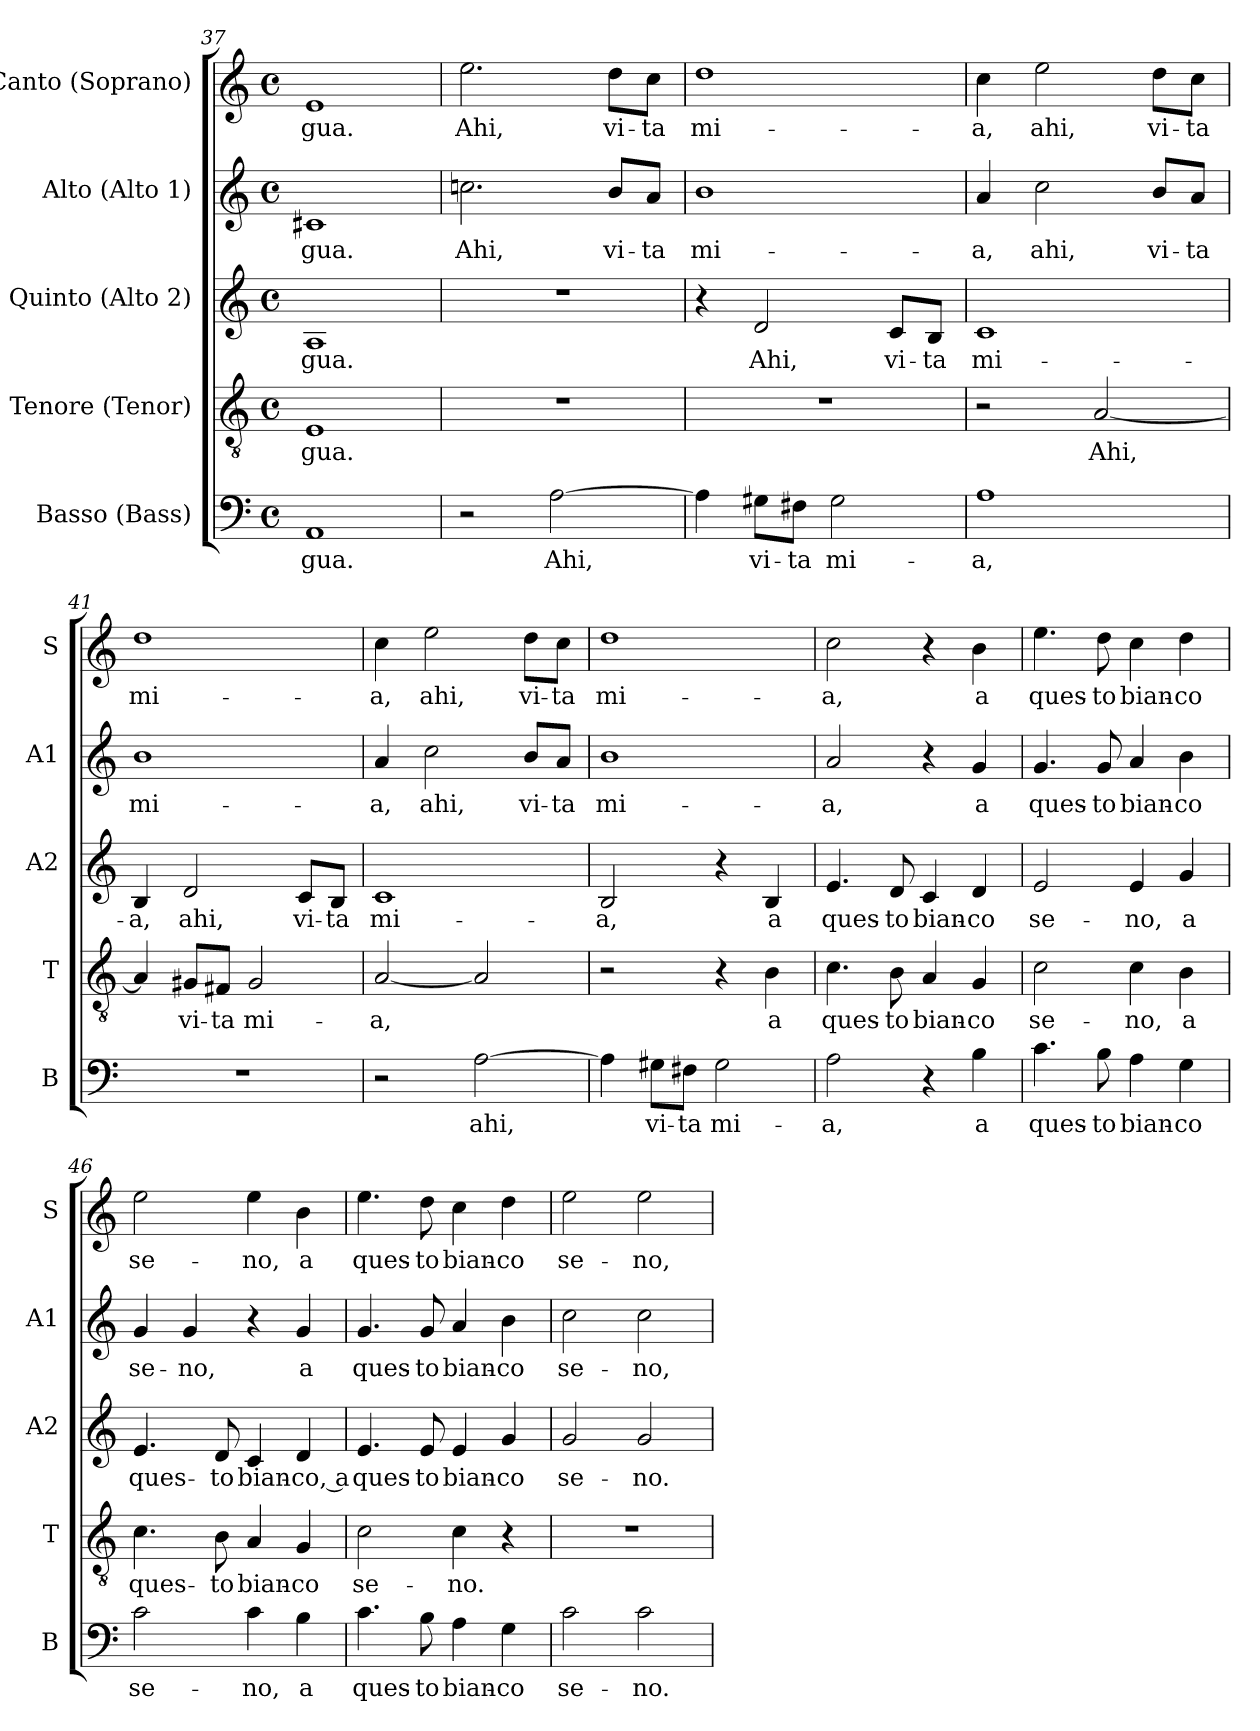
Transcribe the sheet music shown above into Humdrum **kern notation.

**kern	**text	**kern	**text	**kern	**text	**kern	**text	**kern	**text
*part5	*part5	*part4	*part4	*part3	*part3	*part2	*part2	*part1	*part1
*staff5	*staff5	*staff4	*staff4	*staff3	*staff3	*staff2	*staff2	*staff1	*staff1
*I"Basso (Bass)	*	*I"Tenore (Tenor)	*	*I"Quinto (Alto 2)	*	*I"Alto (Alto 1)	*	*I"Canto (Soprano)	*
*I'B	*	*I'T	*	*I'A2	*	*I'A1	*	*I'S	*
*clefF4	*	*clefGv2	*	*clefG2	*	*clefG2	*	*clefG2	*
*k[]	*	*k[]	*	*k[]	*	*k[]	*	*k[]	*
*M4/4	*	*M4/4	*	*M4/4	*	*M4/4	*	*M4/4	*
*met(c)	*	*met(c)	*	*met(c)	*	*met(c)	*	*met(c)	*
=37	=37	=37	=37	=37	=37	=37	=37	=37	=37
!	!LO:LY:b	!	!LO:LY:b	!	!LO:LY:b	!	!LO:LY:b	!	!LO:LY:b
1AA	-gua.	1E	-gua.	1A	-gua.	1c#i	-gua.	1e	-gua.
!!LO:LB:g=z
=38	=38	=38	=38	=38	=38	=38	=38	=38	=38
!	!	!	!	!	!	!	!LO:LY:b	!	!LO:LY:b
2r	.	1r	.	1r	.	2.ccni\	Ahi,	2.ee\	Ahi,
!	!LO:LY:b	!	!	!	!	!	!	!	!
[2A\	Ahi,	.	.	.	.	.	.	.	.
!	!	!	!	!	!	!	!LO:LY:b	!	!LO:LY:b
.	.	.	.	.	.	8b/L	vi-	8dd\L	vi-
!	!	!	!	!	!	!	!LO:LY:b	!	!LO:LY:b
.	.	.	.	.	.	8a/J	-ta	8cc\J	-ta
=39	=39	=39	=39	=39	=39	=39	=39	=39	=39
!	!	!	!	!	!	!	!LO:LY:b	!	!LO:LY:b
4A\]	.	1r	.	4r	.	1b	mi-	1dd	mi-
!	!LO:LY:b	!	!	!	!LO:LY:b	!	!	!	!
8G#X\L	vi-	.	.	2d/	Ahi,	.	.	.	.
!	!LO:LY:b	!	!	!	!	!	!	!	!
8F#X\J	-ta	.	.	.	.	.	.	.	.
!	!LO:LY:b	!	!	!	!	!	!	!	!
2G#\	mi-	.	.	.	.	.	.	.	.
!	!	!	!	!	!LO:LY:b	!	!	!	!
.	.	.	.	8c/L	vi-	.	.	.	.
!	!	!	!	!	!LO:LY:b	!	!	!	!
.	.	.	.	8B/J	-ta	.	.	.	.
=40	=40	=40	=40	=40	=40	=40	=40	=40	=40
!	!LO:LY:b	!	!	!	!LO:LY:b	!	!LO:LY:b	!	!LO:LY:b
1A	-a,	2r	.	1c	mi-	4a/	-a,	4cc\	-a,
!	!	!	!	!	!	!	!LO:LY:b	!	!LO:LY:b
.	.	.	.	.	.	2cc\	ahi,	2ee\	ahi,
!	!	!	!LO:LY:b	!	!	!	!	!	!
.	.	[2A/	Ahi,	.	.	.	.	.	.
!	!	!	!	!	!	!	!LO:LY:b	!	!LO:LY:b
.	.	.	.	.	.	8b/L	vi-	8dd\L	vi-
!	!	!	!	!	!	!	!LO:LY:b	!	!LO:LY:b
.	.	.	.	.	.	8a/J	-ta	8cc\J	-ta
=41	=41	=41	=41	=41	=41	=41	=41	=41	=41
!	!	!	!	!	!LO:LY:b	!	!LO:LY:b	!	!LO:LY:b
1r	.	4A/]	.	4B/	-a,	1b	mi-	1dd	mi-
!	!	!	!LO:LY:b	!	!LO:LY:b	!	!	!	!
.	.	8G#X/L	vi-	2d/	ahi,	.	.	.	.
!	!	!	!LO:LY:b	!	!	!	!	!	!
.	.	8F#X/J	-ta	.	.	.	.	.	.
!	!	!	!LO:LY:b	!	!	!	!	!	!
.	.	2G#/	mi-	.	.	.	.	.	.
!	!	!	!	!	!LO:LY:b	!	!	!	!
.	.	.	.	8c/L	vi-	.	.	.	.
!	!	!	!	!	!LO:LY:b	!	!	!	!
.	.	.	.	8B/J	-ta	.	.	.	.
=42	=42	=42	=42	=42	=42	=42	=42	=42	=42
!	!	!	!LO:LY:b	!	!LO:LY:b	!	!LO:LY:b	!	!LO:LY:b
2r	.	[2A/	-a,	1c	mi-	4a/	-a,	4cc\	-a,
!	!	!	!	!	!	!	!LO:LY:b	!	!LO:LY:b
.	.	.	.	.	.	2cc\	ahi,	2ee\	ahi,
!	!LO:LY:b	!	!	!	!	!	!	!	!
[2A\	ahi,	2A/]	.	.	.	.	.	.	.
!	!	!	!	!	!	!	!LO:LY:b	!	!LO:LY:b
.	.	.	.	.	.	8b/L	vi-	8dd\L	vi-
!	!	!	!	!	!	!	!LO:LY:b	!	!LO:LY:b
.	.	.	.	.	.	8a/J	-ta	8cc\J	-ta
!!LO:PB:g=z
=43	=43	=43	=43	=43	=43	=43	=43	=43	=43
!	!	!	!	!	!LO:LY:b	!	!LO:LY:b	!	!LO:LY:b
4A\]	.	2r	.	2B/	-a,	1b	mi-	1dd	mi-
!	!LO:LY:b	!	!	!	!	!	!	!	!
8G#X\L	vi-	.	.	.	.	.	.	.	.
!	!LO:LY:b	!	!	!	!	!	!	!	!
8F#X\J	-ta	.	.	.	.	.	.	.	.
!	!LO:LY:b	!	!	!	!	!	!	!	!
2G#\	mi-	4r	.	4r	.	.	.	.	.
!	!	!	!LO:LY:b	!	!LO:LY:b	!	!	!	!
.	.	4B\	a	4B/	a	.	.	.	.
=44	=44	=44	=44	=44	=44	=44	=44	=44	=44
!	!LO:LY:b	!	!LO:LY:b	!	!LO:LY:b	!	!LO:LY:b	!	!LO:LY:b
2A\	-a,	4.c\	ques-	4.e/	ques-	2a/	-a,	2cc\	-a,
!	!	!	!LO:LY:b	!	!LO:LY:b	!	!	!	!
.	.	8B\	-to	8d/	-to	.	.	.	.
!	!	!	!LO:LY:b	!	!LO:LY:b	!	!	!	!
4r	.	4A/	bian-	4c/	bian-	4r	.	4r	.
!	!LO:LY:b	!	!LO:LY:b	!	!LO:LY:b	!	!LO:LY:b	!	!LO:LY:b
4B\	a	4G/	-co	4d/	-co	4g/	a	4b\	a
=45	=45	=45	=45	=45	=45	=45	=45	=45	=45
!	!LO:LY:b	!	!LO:LY:b	!	!LO:LY:b	!	!LO:LY:b	!	!LO:LY:b
4.c\	ques-	2c\	se-	2e/	se-	4.g/	ques-	4.ee\	ques-
!	!LO:LY:b	!	!	!	!	!	!LO:LY:b	!	!LO:LY:b
8B\	-to	.	.	.	.	8g/	-to	8dd\	-to
!	!LO:LY:b	!	!LO:LY:b	!	!LO:LY:b	!	!LO:LY:b	!	!LO:LY:b
4A\	bian-	4c\	-no,	4e/	-no,	4a/	bian-	4cc\	bian-
!	!LO:LY:b	!	!LO:LY:b	!	!LO:LY:b	!	!LO:LY:b	!	!LO:LY:b
4G\	-co	4B\	a	4g/	a	4b\	-co	4dd\	-co
=46	=46	=46	=46	=46	=46	=46	=46	=46	=46
!	!LO:LY:b	!	!LO:LY:b	!	!LO:LY:b	!	!LO:LY:b	!	!LO:LY:b
2c\	se-	4.c\	ques-	4.e/	ques-	4g/	se-	2ee\	se-
!	!	!	!	!	!	!	!LO:LY:b	!	!
.	.	.	.	.	.	4g/	-no,	.	.
!	!	!	!LO:LY:b	!	!LO:LY:b	!	!	!	!
.	.	8B\	-to	8d/	-to	.	.	.	.
!	!LO:LY:b	!	!LO:LY:b	!	!LO:LY:b	!	!	!	!LO:LY:b
4c\	-no,	4A/	bian-	4c/	bian-	4r	.	4ee\	-no,
!	!LO:LY:b	!	!LO:LY:b	!	!LO:LY:b	!	!LO:LY:b	!	!LO:LY:b
4B\	a	4G/	-co	4d/	co, a	4g/	a	4b\	a
=47	=47	=47	=47	=47	=47	=47	=47	=47	=47
!	!LO:LY:b	!	!LO:LY:b	!	!LO:LY:b	!	!LO:LY:b	!	!LO:LY:b
4.c\	ques-	2c\	se-	4.e/	ques-	4.g/	ques-	4.ee\	ques-
!	!LO:LY:b	!	!	!	!LO:LY:b	!	!LO:LY:b	!	!LO:LY:b
8B\	-to	.	.	8e/	-to	8g/	-to	8dd\	-to
!	!LO:LY:b	!	!LO:LY:b	!	!LO:LY:b	!	!LO:LY:b	!	!LO:LY:b
4A\	bian-	4c\	-no.	4e/	bian-	4a/	bian-	4cc\	bian-
!	!LO:LY:b	!	!	!	!LO:LY:b	!	!LO:LY:b	!	!LO:LY:b
4G\	-co	4r	.	4g/	-co	4b\	-co	4dd\	-co
!!LO:LB:g=z
=48	=48	=48	=48	=48	=48	=48	=48	=48	=48
!	!LO:LY:b	!	!	!	!LO:LY:b	!	!LO:LY:b	!	!LO:LY:b
2c\	se-	1r	.	2g/	se-	2cc\	se-	2ee\	se-
!	!LO:LY:b	!	!	!	!LO:LY:b	!	!LO:LY:b	!	!LO:LY:b
2c\	-no.	.	.	2g/	-no.	2cc\	-no,	2ee\	-no,
=	=	=	=	=	=	=	=	=	=
*-	*-	*-	*-	*-	*-	*-	*-	*-	*-
